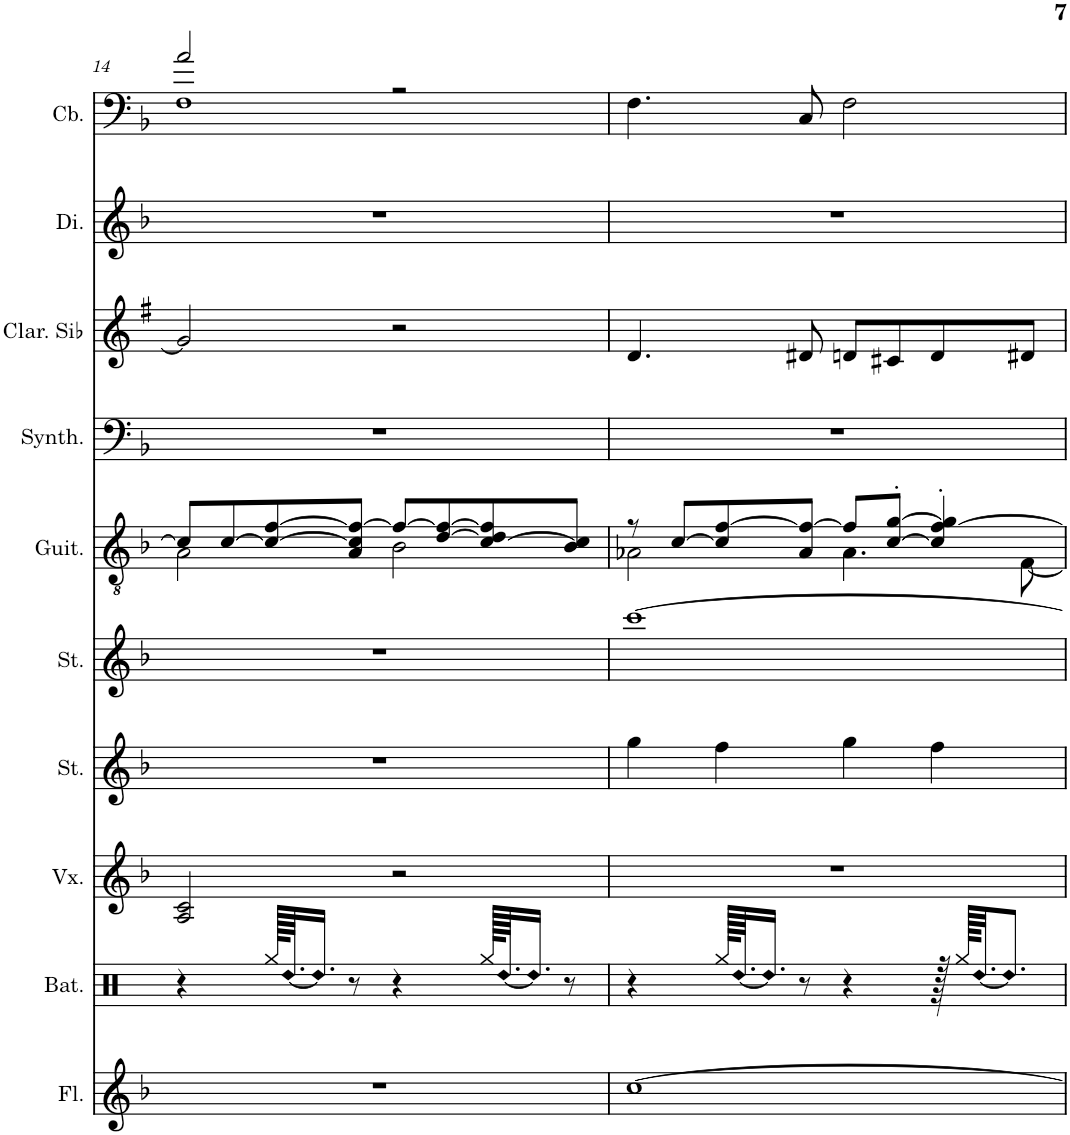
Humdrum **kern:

**kern	**kern	**kern	**kern	**kern	**kern	**kern	**kern	**kern	**kern
*part10	*part9	*part8	*part7	*part6	*part5	*part4	*part3	*part2	*part1
*staff10	*staff9	*staff8	*staff7	*staff6	*staff5	*staff4	*staff3	*staff2	*staff1
*I"Flûte, Flute	*I"Batterie, Drums	*I"Voix, Synth Choir	*I"Cordes, String Ensemble 2	*I"Cordes, String Ensemble 2	*I"Guitare acoustique, Acoustic Guitar (steel)	*I"Synthétiseur de cuivres, Synth Brass 1	*I"Clarinette en Sib	*I"Dizi, Piccolo	*I"Contrebasse, Acoustic Bass
*I'Fl.	*I'Bat.	*I'Vx.	*I'St.	*I'St.	*I'Guit.	*I'Synth.	*I'Clar. Sib	*I'Di.	*I'Cb.
!!LO:PB:g=z
*clefG2	*clefX	*clefG2	*clefG2	*clefG2	*clefGv2	*clefF4	*clefG2	*clefG2	*clefF4
*	*	*	*	*	*	*	*Trd1c2	*Trd-7c-12	*Trd7c12
*k[b-]	*k[]	*k[b-]	*k[b-]	*k[b-]	*k[b-]	*k[b-]	*k[f#]	*k[b-]	*k[b-]
*M4/4	*M4/4	*M4/4	*M4/4	*M4/4	*M4/4	*M4/4	*M4/4	*M4/4	*M4/4
=14	=14	=14	=14	=14	=14	=14	=14	=14	=14
*	*	*	*	*	*^	*	*	*	*^
1r	4r	2A/ 2c/	1r	1r	8c/L]	2A\	1r	2g/]	1r	2a/	1F
.	.	.	.	.	[8c/	.	.	.	.	.	.
.	128Rgg/KLLLL	.	.	.	8c/_ [8f/	.	.	.	.	.	.
!	!LO:N:head=diamond	!	!	!	!	!	!	!	!	!	!
.	[64.Rdd/JJ	.	.	.	.	.	.	.	.	.	.
!	!LO:N:head=diamond	!	!	!	!	!	!	!	!	!	!
.	16.Rdd/JJ]	.	.	.	.	.	.	.	.	.	.
.	8r	.	.	.	8A/ 8c/] 8f/_J	.	.	.	.	.	.
.	4r	2r	.	.	8f/L_	2B-\	.	2r	.	2r	.
.	.	.	.	.	[8d/ 8f/_	.	.	.	.	.	.
.	128Rgg/KLLLL	.	.	.	[8c/ 8d/] 8f/]	.	.	.	.	.	.
!	!LO:N:head=diamond	!	!	!	!	!	!	!	!	!	!
.	[64.Rdd/JJ	.	.	.	.	.	.	.	.	.	.
!	!LO:N:head=diamond	!	!	!	!	!	!	!	!	!	!
.	16.Rdd/JJ]	.	.	.	.	.	.	.	.	.	.
.	8r	.	.	.	8B-/ 8c/]J	.	.	.	.	.	.
*	*	*	*	*	*	*	*	*	*	*v	*v
=15	=15	=15	=15	=15	=15	=15	=15	=15	=15	=15
[1cc	4r	1r	4gg\	[1ccc	8r	2A-X\	1r	4.d/	1r	4.F\
.	.	.	.	.	[8c/L	.	.	.	.	.
.	128Rgg/KLLLL	.	4ff\	.	8c/] [8f/	.	.	.	.	.
!	!LO:N:head=diamond	!	!	!	!	!	!	!	!	!
.	[64.Rdd/JJ	.	.	.	.	.	.	.	.	.
!	!LO:N:head=diamond	!	!	!	!	!	!	!	!	!
.	16.Rdd/JJ]	.	.	.	.	.	.	.	.	.
.	8r	.	.	.	8A-/ 8f/_J	.	.	8d#X/	.	8C/
.	4r	.	4gg\	.	8f/L]	4.A-\	.	8dn/L	.	2F\
.	.	.	.	.	[8c/' [8g/'J	.	.	8c#X/	.	.
.	128r	.	4ff\	.	4c/]' [4f/' 4g/]'	.	.	8d/	.	.
.	128Rgg/KKLLL	.	.	.	.	.	.	.	.	.
!	!LO:N:head=diamond	!	!	!	!	!	!	!	!	!
.	[32.Rdd/JJ	.	.	.	.	.	.	.	.	.
!	!LO:N:head=diamond	!	!	!	!	!	!	!	!	!
.	8.Rdd/J]	.	.	.	.	.	.	.	.	.
.	.	.	.	.	.	[8F\	.	8d#X/J	.	.
*	*	*	*	*	*v	*v	*	*	*	*
=	=	=	=	=	=	=	=	=	=
*-	*-	*-	*-	*-	*-	*-	*-	*-	*-
